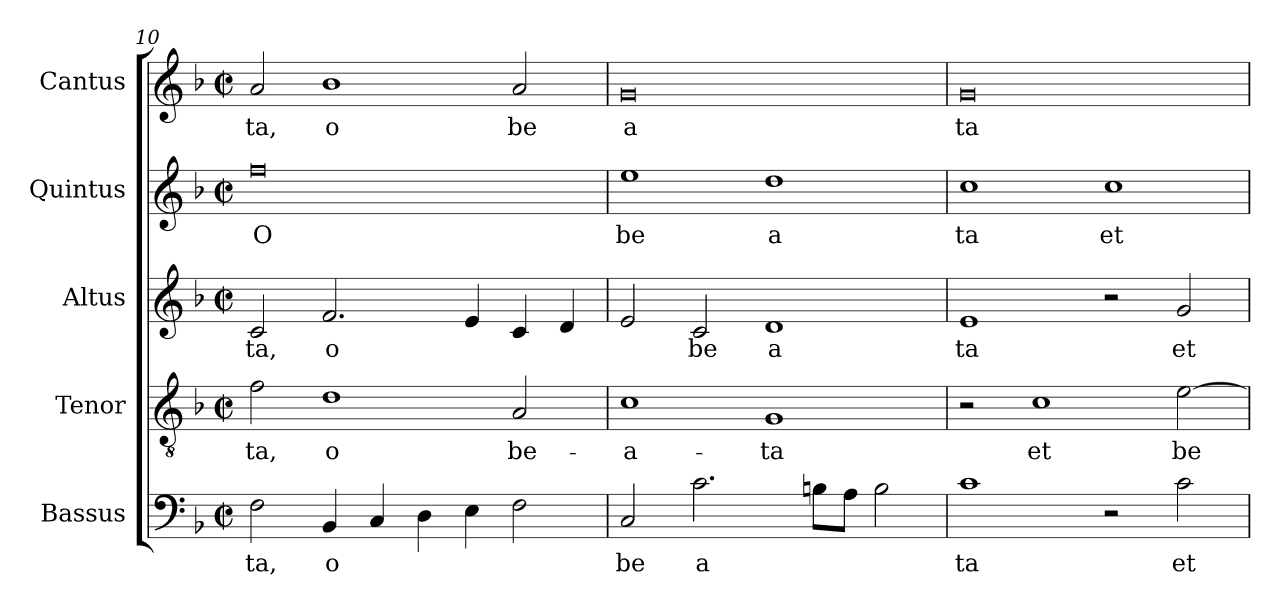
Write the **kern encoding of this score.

**kern	**text	**kern	**text	**kern	**text	**kern	**text	**kern	**text
*part5	*part5	*part4	*part4	*part3	*part3	*part2	*part2	*part1	*part1
*staff5	*staff5	*staff4	*staff4	*staff3	*staff3	*staff2	*staff2	*staff1	*staff1
*I"Bassus	*	*I"Tenor	*	*I"Altus	*	*I"Quintus	*	*I"Cantus	*
*clefF4	*	*clefGv2	*	*clefG2	*	*clefG2	*	*clefG2	*
*k[b-]	*	*k[b-]	*	*k[b-]	*	*k[b-]	*	*k[b-]	*
*F:	*	*F:	*	*F:	*	*F:	*	*F:	*
*M2/2	*	*M2/2	*	*M2/2	*	*M2/2	*	*M2/2	*
*met(c|)	*	*met(c|)	*	*met(c|)	*	*met(c|)	*	*met(c|)	*
=10	=10	=10	=10	=10	=10	=10	=10	=10	=10
!	!LO:LY:b:cj	!	!LO:LY:b:cj	!	!LO:LY:b:cj	!	!LO:LY:b:cj	!	!LO:LY:b:cj
2F\	ta,	2f\	-ta,	2c/	ta,	0ff	O	2a/	ta,
!	!LO:LY:b:cj	!	!LO:LY:b:cj	!	!LO:LY:b:cj	!	!	!	!LO:LY:b:cj
4BB-/	o	1d	o	2.f/	o	.	.	1b-	o
!	!LO:LY:b:cj	!	!	!	!	!	!	!	!
4C/	.	.	.	.	.	.	.	.	.
!	!LO:LY:b:cj	!	!	!	!	!	!	!	!
4D\	.	.	.	.	.	.	.	.	.
!	!LO:LY:b:cj	!	!	!	!LO:LY:b:cj	!	!	!	!
4E\	.	.	.	4e/	.	.	.	.	.
!	!LO:LY:b:cj	!	!LO:LY:b:cj	!	!LO:LY:b:cj	!	!	!	!LO:LY:b:cj
2F\	.	2A/	be-	4c/	.	.	.	2a/	be
!	!	!	!	!	!LO:LY:b:cj	!	!	!	!
.	.	.	.	4d/	.	.	.	.	.
=11	=11	=11	=11	=11	=11	=11	=11	=11	=11
!	!LO:LY:b:cj	!	!LO:LY:b:cj	!	!LO:LY:b:cj	!	!LO:LY:b:cj	!	!LO:LY:b:cj
2C/	be	1c	-a-	2e/	.	1ee	be	0g	a
!	!LO:LY:b:cj	!	!	!	!LO:LY:b:cj	!	!	!	!
2.c\	a	.	.	2c/	be	.	.	.	.
!	!	!	!LO:LY:b:cj	!	!LO:LY:b:cj	!	!LO:LY:b:cj	!	!
.	.	1G	-ta	1d	a	1dd	a	.	.
!	!LO:LY:b:cj	!	!	!	!	!	!	!	!
8B\L	.	.	.	.	.	.	.	.	.
!	!LO:LY:b:cj	!	!	!	!	!	!	!	!
8A\J	.	.	.	.	.	.	.	.	.
!	!LO:LY:b:cj	!	!	!	!	!	!	!	!
2B\	.	.	.	.	.	.	.	.	.
=12	=12	=12	=12	=12	=12	=12	=12	=12	=12
!	!LO:LY:b:cj	!	!	!	!LO:LY:b:cj	!	!LO:LY:b:cj	!	!LO:LY:b:cj
1c	ta	2r	.	1e	ta	1cc	ta	0g	ta
!	!	!	!LO:LY:b:cj	!	!	!	!	!	!
.	.	1c	et	.	.	.	.	.	.
!	!	!	!	!	!	!	!LO:LY:b:cj	!	!
2r	.	.	.	2r	.	1cc	et	.	.
!	!LO:LY:b:cj	!	!LO:LY:b:cj	!	!LO:LY:b:cj	!	!	!	!
2c\	et	[<2e\	be-	2g/	et	.	.	.	.
=	=	=	=	=	=	=	=	=	=
*-	*-	*-	*-	*-	*-	*-	*-	*-	*-
